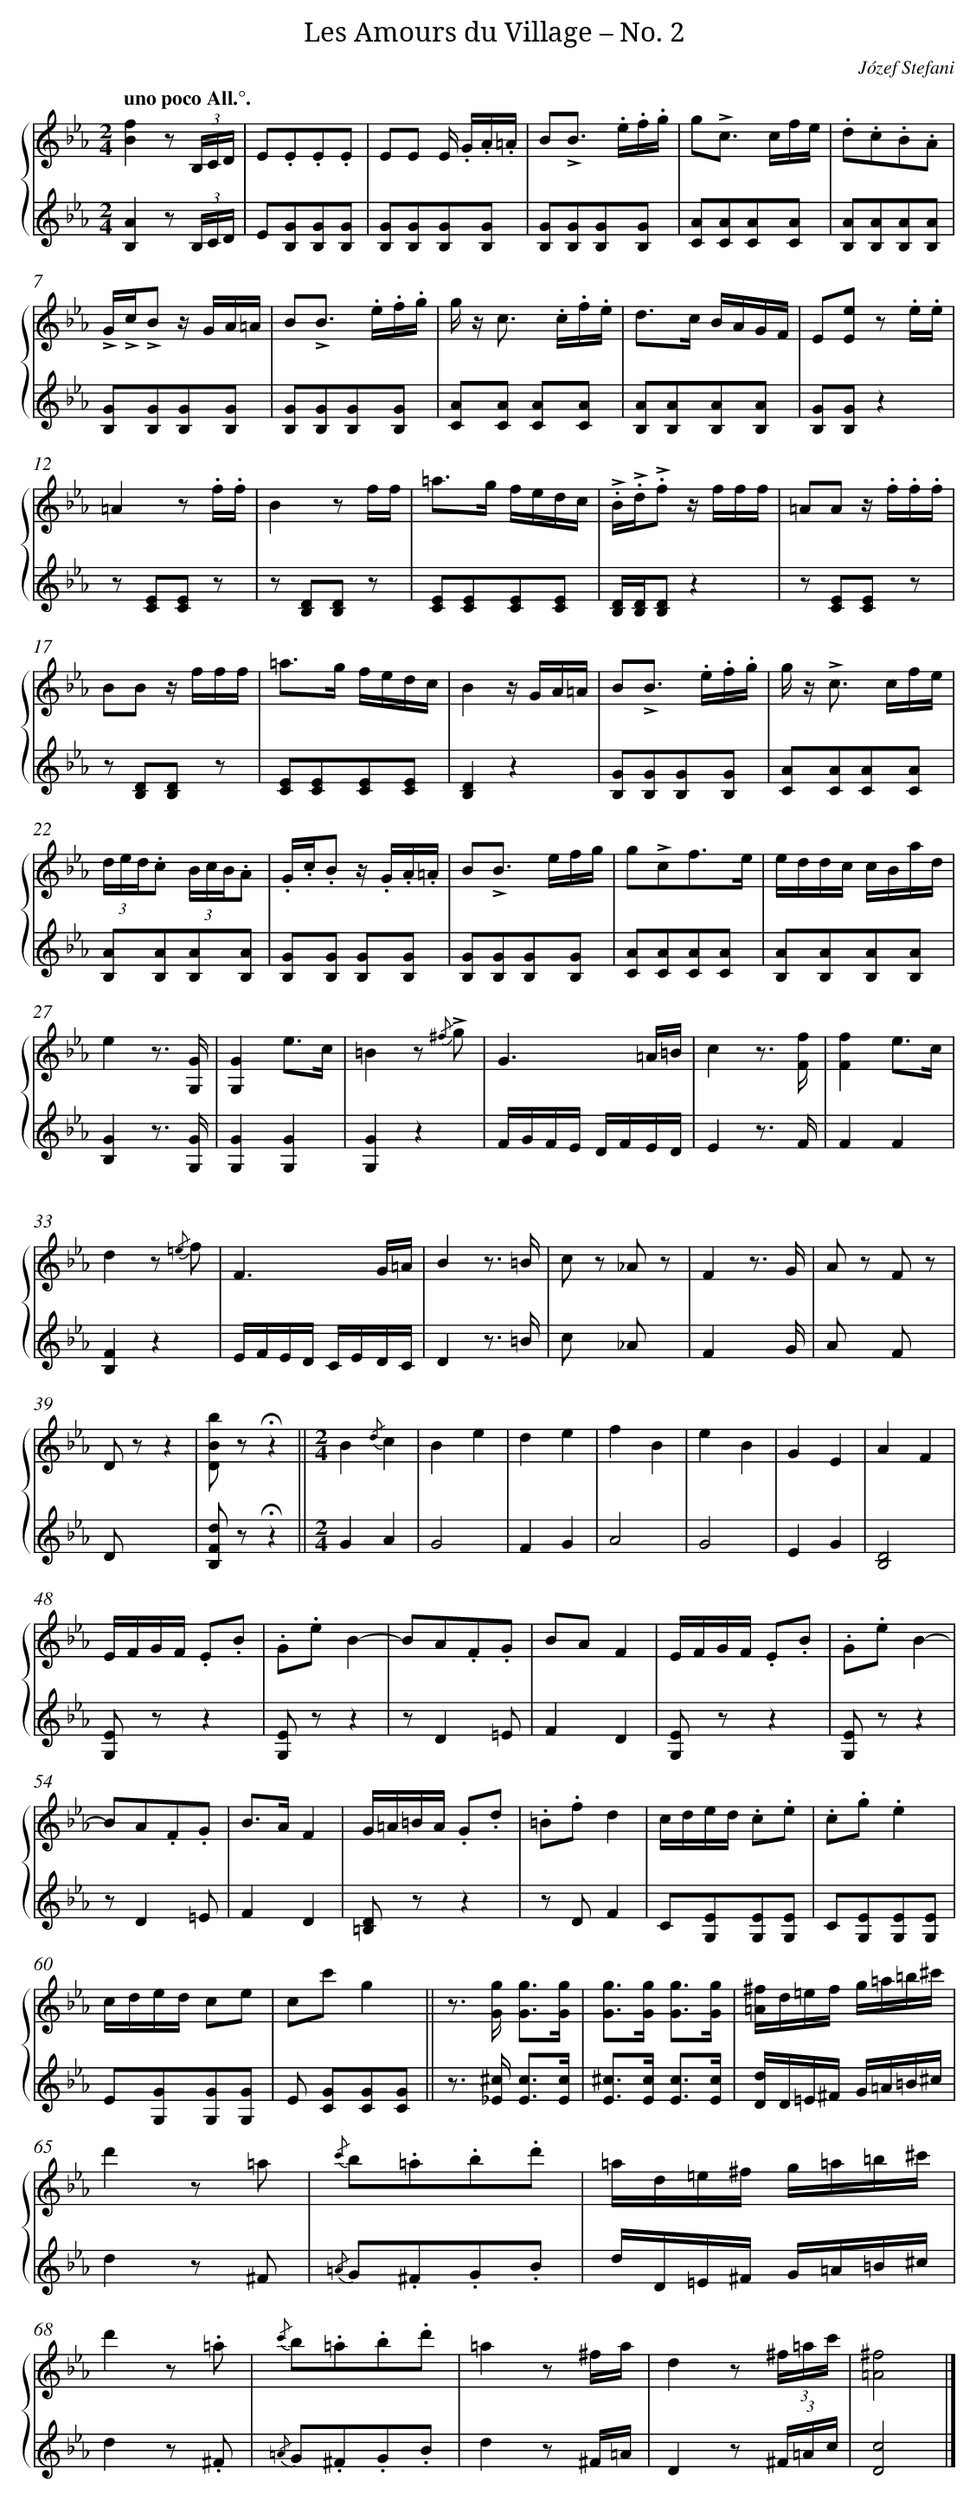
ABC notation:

X:1
T: Les Amours du Village – No. 2
C: Józef Stefani
L: 1/8
M: 2/4
Q: "uno poco All.°."
%%staves {1 2}
V: 1 clef=treble
V: 2 clef=treble
K: Eb
[V:1] [f2B2]z (3B,/C/D/ |
[V:2] [A2B,2]z (3B,/C/D/ |
[V:1] E.E.E.E |
[V:2] E[GB,][GB,][GB,] |
[V:1] EE E/ .G/.A/.=A/ |
[V:2] [GB,][GB,][GB,][GB,] |
[V:1] B!accent!B> .e.f/.g/ |
[V:2] [GB,][GB,][GB,][GB,] |
[V:1] g!accent!c> cf/e/ |
[V:2] [AC][AC][AC][AC] |
[V:1] .d.c.B.A |
[V:2] [AB,][AB,][AB,][AB,] |
[V:1] !accent!G/!accent!c/!accent!B z/ G/A/=A/ |
[V:2] [GB,][GB,][GB,][GB,] |
[V:1] B!accent!B> .e.f/.g/ |
[V:2] [GB,][GB,][GB,][GB,] |
[V:1] g/ z< c .c/.f/.e/ |
[V:2] [AC][AC] [AC][AC] |
[V:1] d>c B/A/G/F/ |
[V:2] [AB,][AB,][AB,][AB,] |
[V:1] E[eE] z .e/.e/ |
[V:2] [GB,][GB,]z2 |
[V:1] =A2z .f/.f/ |
[V:2] z [EC][EC] z |
[V:1] B2z f/f/ |
[V:2] z [DB,][DB,] z |
[V:1] =a>g f/e/d/c/ |
[V:2] [EC][EC][EC][EC] |
[V:1] .!accent!B/.!accent!d/.!accent!f z/ f/f/f/ |
[V:2] [D/B,/][D/B,/][DB,]z2 |
[V:1] =AA z/ .f/.f/.f/ |
[V:2] z [EC][EC] z |
[V:1] BB z/ f/f/f/ |
[V:2] z [DB,][DB,] z |
[V:1] =a>g f/e/d/c/ |
[V:2] [EC][EC][EC][EC] |
[V:1] B2z/ G/A/=A/ |
[V:2] [D2B,2]z2 |
[V:1] B!accent!B> .e.f/.g/ |
[V:2] [GB,][GB,][GB,][GB,] |
[V:1] g/ z< !accent!c c/f/e/ |
[V:2] [AC][AC][AC][AC] |
[V:1] (3d/e/d/.c (3B/c/B/.A |
[V:2] [AB,][AB,][AB,][AB,] |
[V:1] .G/.c/.B z/ .G/.A/.=A/ |
[V:2] [GB,][GB,] [GB,][GB,] |
[V:1] B!accent!B> ef/g/ |
[V:2] [GB,][GB,][GB,][GB,] |
[V:1] g!accent!cf3/e/ |
[V:2] [AC][AC][AC][AC] |
[V:1] e/d/d/c/ c/B/a/d/ |
[V:2] [AB,][AB,][AB,][AB,] |
[V:1] e2z3/ [G/G,/] |
[V:2] [G2B,2]z3/ [G/G,/] |
[V:1] [G2G,2]e3/c/ |
[V:2] [G2G,2][G2G,2] |
[V:1] =B2z {/^f} !accent!g |
[V:2] [G2G,2]z2 |
[V:1] G3=A/=B/ |
[V:2] F/G/F/E/ D/F/E/D/ |
[V:1] c2z3/ [f/F/] |
[V:2] E2z3/ F/ |
[V:1] [f2F2]e3/c/ |
[V:2] F2F2 |
[V:1] d2z {/=e} f |
[V:2] [F2B,2]z2 |
[V:1] F3G/=A/ |
[V:2] E/F/E/D/ C/E/D/C/ |
[V:1] B2z3/ =B/ |
[V:2] D2z3/ =B/ |
[V:1] c z _A z |
[V:2] c x _A x |
[V:1] F2z3/ G/ |
[V:2] F2x3/ G/ |
[V:1] A z F z |
[V:2] A x F x |
[V:1] D zz2 |
[V:2] D xx2 |
[V:1] [bBD] z!fermata!z2 ||
[V:2] [dFB,] z!fermata!z2 ||
[V:1] [M:2/4]B2{/d}c2 |
[V:2] [M:2/4]G2A2 |
[V:1] B2e2 |
[V:2] G4 |
[V:1] d2e2 |
[V:2] F2G2 |
[V:1] f2B2 |
[V:2] A4 |
[V:1] e2B2 |
[V:2] G4 |
[V:1] G2E2 |
[V:2] E2G2 |
[V:1] A2F2 |
[V:2] [D4B,4] |
[V:1] E/F/G/F/ .E.B |
[V:2] [EG,] zz2 |
[V:1] .G.eB2- |
[V:2] [EG,] zz2 |
[V:1] BA.F.G |
[V:2] zD2=E |
[V:1] BAF2 |
[V:2] F2D2 |
[V:1] E/F/G/F/ .E.B |
[V:2] [EG,] zz2 |
[V:1] .G.eB2- |
[V:2] [EG,] zz2 |
[V:1] BA.F.G |
[V:2] zD2=E |
[V:1] B>AF2 |
[V:2] F2D2 |
[V:1] G/=A/=B/A/ .G.d |
[V:2] [D=B,] zz2 |
[V:1] .=B.fd2 |
[V:2] z DF2 |
[V:1] c/d/e/d/ .c.e |
[V:2] C[EG,][EG,][EG,] |
[V:1] .c.g.e2 |
[V:2] C[EG,][EG,][EG,] |
[V:1] c/d/e/d/ ce |
[V:2] E[GG,][GG,][GG,] |
[V:1] cc'g2 ||
[V:2] E [GC][GC][GC] ||
[V:1] z> [gG] [g3/G3/][g/G/] |
[V:2] z> [^c_E] [c3/E3/][c/E/] |
[V:1] [gG]>[gG] [g3/G3/][g/G/] |
[V:2] [^cE]>[cE] [c3/E3/][c/E/] |
[V:1] [^f/=A/]d/=e/f/ g/=a/=b/^c'/ |
[V:2] [d/D/]D/=E/^F/ G/=A/=B/^c/ |
[V:1] d'2z =a |
[V:2] d2z ^F |
[V:1] {/c'} b.=a.b.d' |
[V:2] {/=A} G.^F.G.B |
[V:1] =a/d/=e/^f/ g/=a/=b/^c'/ |
[V:2] d/D/=E/^F/ G/=A/=B/^c/ |
[V:1] d'2z .=a |
[V:2] d2z .^F |
[V:1] {/c'} b.=a.b.d' |
[V:2] {/=A} G.^F.G.B |
[V:1] =a2z ^f/a/ |
[V:2] d2z ^F/=A/ |
[V:1] d2z (3^f/=a/c'/ |
[V:2] D2z (3^F/=A/c/ |
[V:1] [^f4=A4] |]
[V:2] [c4D4] |]
